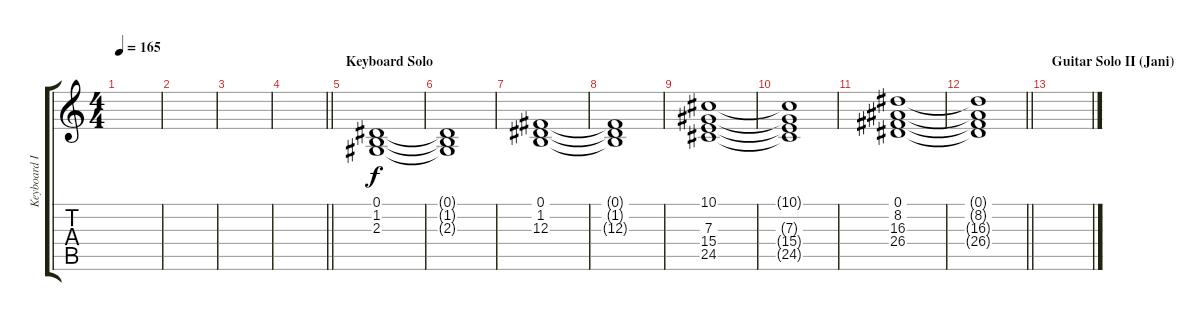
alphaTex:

\track ("Keyboard II" "Keyboard I") {instrument stringensemble1}
\staff {score tabs}
\tuning (Eb4 Bb3 Gb3 Db3 Ab2 Eb2) {hide}
\ts (4 4)
\tempo 165
\clef g2
\ks c
|
|
|
\barLineRight lightlight
|
\section ("" "Keyboard Solo")
(0.1 1.2 2.3).1 |
(0.1{t} 1.2{t} 2.3{t}).1 |
(0.1 1.2 12.3).1 |
(0.1{t} 1.2{t} 12.3{t}).1 |
(10.1 7.3 15.4 24.5).1 |
(10.1{t} 7.3{t} 15.4{t} 24.5{t}).1 |
(0.1 8.2 16.3 26.4).1 |
\barLineRight lightlight
(0.1{t} 8.2{t} 16.3{t} 26.4{t}).1 |
\section ("" "Guitar Solo II (Jani)")
